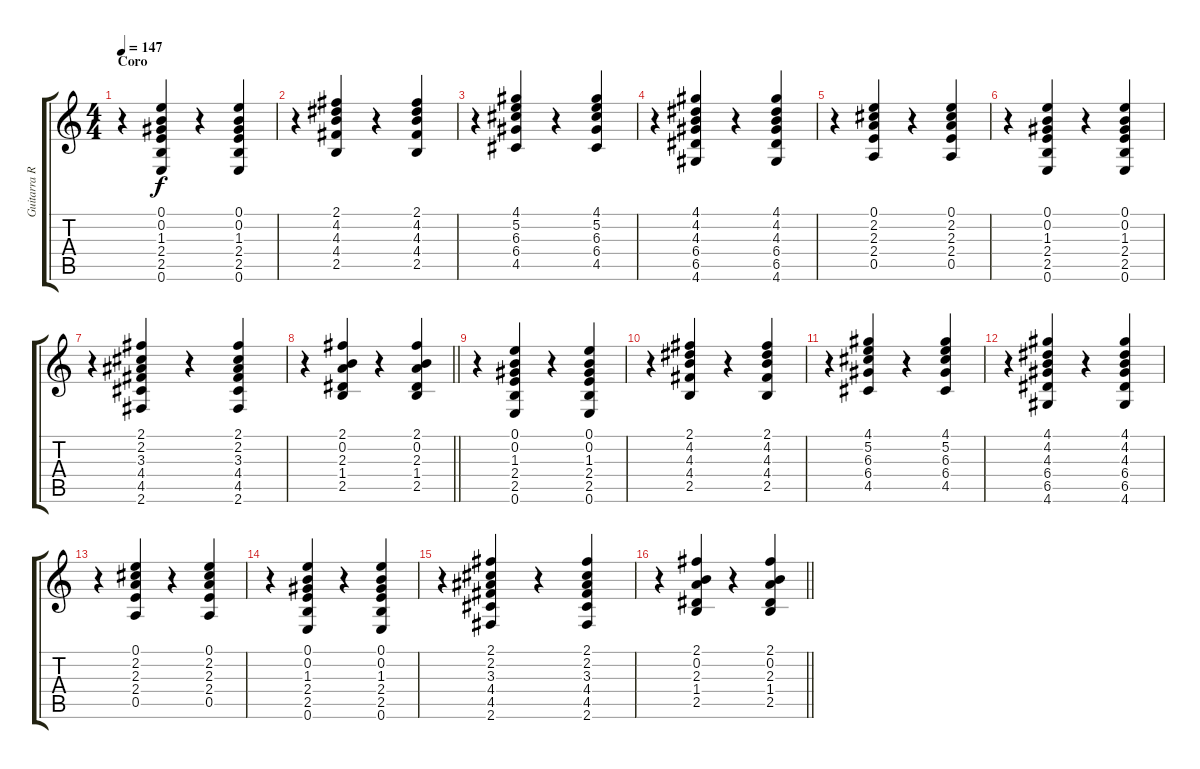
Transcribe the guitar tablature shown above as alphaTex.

\track ("Guitarra Ritmica" "Guitarra R") {instrument electricguitarclean}
\staff {score tabs}
\tuning (E4 B3 G3 D3 A2 E2) {hide}
\ts (4 4)
\section ("" "Coro")
\tempo 147
\clef g2
\ks c
r.4{dy f} (0.1 0.2 1.3 2.4 2.5 0.6).4 r.4 (0.1 0.2 1.3 2.4 2.5 0.6).4 |
r.4 (2.1 4.2 4.3 4.4 2.5).4 r.4 (2.1 4.2 4.3 4.4 2.5).4 |
r.4 (4.1 5.2 6.3 6.4 4.5).4 r.4 (4.1 5.2 6.3 6.4 4.5).4 |
r.4 (4.1 4.2 4.3 6.4 6.5 4.6).4 r.4 (4.1 4.2 4.3 6.4 6.5 4.6).4 |
r.4 (0.1 2.2 2.3 2.4 0.5).4 r.4 (0.1 2.2 2.3 2.4 0.5).4 |
r.4 (0.1 0.2 1.3 2.4 2.5 0.6).4 r.4 (0.1 0.2 1.3 2.4 2.5 0.6).4 |
r.4 (2.1 2.2 3.3 4.4 4.5 2.6).4 r.4 (2.1 2.2 3.3 4.4 4.5 2.6).4 |
\barLineRight lightlight
r.4 (2.1 0.2 2.3 1.4 2.5).4 r.4 (2.1 0.2 2.3 1.4 2.5).4 |
\section ("" "")
r.4 (0.1 0.2 1.3 2.4 2.5 0.6).4 r.4 (0.1 0.2 1.3 2.4 2.5 0.6).4 |
r.4 (2.1 4.2 4.3 4.4 2.5).4 r.4 (2.1 4.2 4.3 4.4 2.5).4 |
r.4 (4.1 5.2 6.3 6.4 4.5).4 r.4 (4.1 5.2 6.3 6.4 4.5).4 |
r.4 (4.1 4.2 4.3 6.4 6.5 4.6).4 r.4 (4.1 4.2 4.3 6.4 6.5 4.6).4 |
r.4 (0.1 2.2 2.3 2.4 0.5).4 r.4 (0.1 2.2 2.3 2.4 0.5).4 |
r.4 (0.1 0.2 1.3 2.4 2.5 0.6).4 r.4 (0.1 0.2 1.3 2.4 2.5 0.6).4 |
r.4 (2.1 2.2 3.3 4.4 4.5 2.6).4 r.4 (2.1 2.2 3.3 4.4 4.5 2.6).4 |
\barLineRight lightlight
r.4 (2.1 0.2 2.3 1.4 2.5).4 r.4 (2.1 0.2 2.3 1.4 2.5).4
